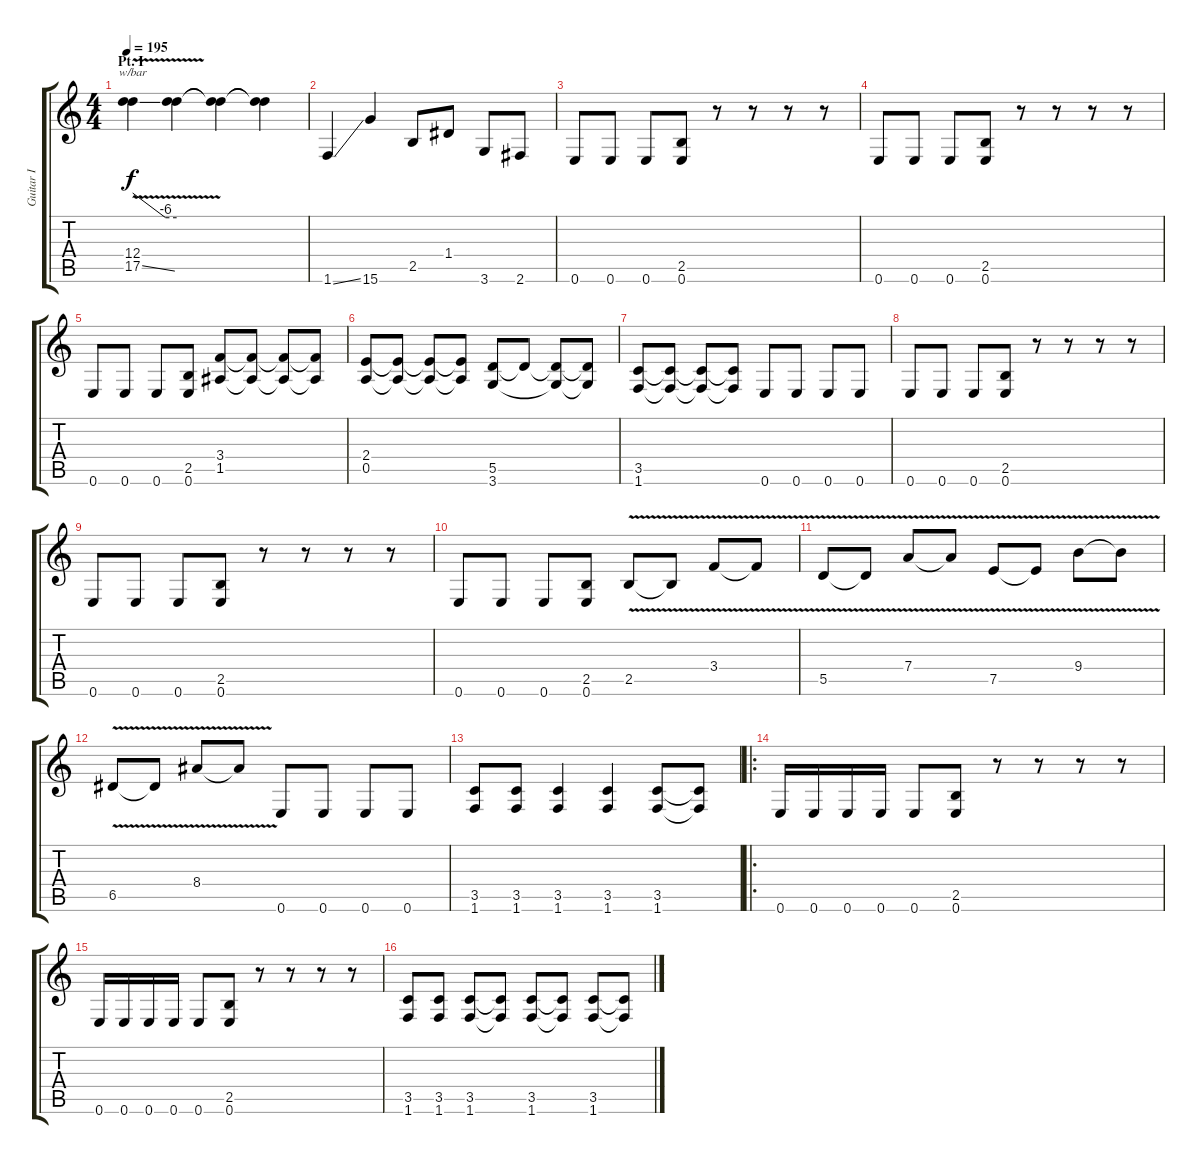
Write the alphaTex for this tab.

\track ("Guitar I" "Guitar I") {instrument distortionguitar}
\staff {score tabs}
\tuning (E4 B3 G3 D3 A2 E2) {hide}
\ts (4 4)
\section ("" "Pt. I")
\tempo 195
\clef g2
\ks c
(12.4{v} 17.5{ss}).4{tbe (custom default 0 0 45 -24 60 -24) dy f instrument distortionguitar} (12.4{t} 17.5{t}).4 (12.4{t} 17.5{t}).4 (12.4{t} 17.5{t}).4 |
1.6{ss}.4 15.6.4 2.5.8 1.4.8 3.6.8 2.6.8 |
0.6.8 0.6.8 0.6.8 (2.5 0.6).8 r.8 r.8 r.8 r.8 |
0.6.8 0.6.8 0.6.8 (2.5 0.6).8 r.8 r.8 r.8 r.8 |
0.6.8 0.6.8 0.6.8 (2.5 0.6).8 (3.4 1.5).8 (3.4{t} 1.5{t}).8 (3.4{t} 1.5{t}).8 (3.4{t} 1.5{t}).8 |
(2.4 0.5).8 (2.4{t} 0.5{t}).8 (2.4{t} 0.5{t}).8 (2.4{t} 0.5{t}).8 (5.5 3.6).8 5.5{t}.8 (5.5{t} 3.6{t}).8 (5.5{t} 3.6{t}).8 |
(3.5 1.6).8 (3.5{t} 1.6{t}).8 (3.5{t} 1.6{t}).8 (3.5{t} 1.6{t}).8 0.6.8 0.6.8 0.6.8 0.6.8 |
0.6.8 0.6.8 0.6.8 (2.5 0.6).8 r.8 r.8 r.8 r.8 |
0.6.8 0.6.8 0.6.8 (2.5 0.6).8 r.8 r.8 r.8 r.8 |
0.6.8 0.6.8 0.6.8 (2.5 0.6).8 2.5{v}.8 2.5{t}.8 3.4{v}.8 3.4{t}.8 |
5.5{v}.8 5.5{t}.8 7.4{v}.8 7.4{t}.8 7.5{v}.8 7.5{t}.8 9.4{v}.8 9.4{t}.8 |
6.5{v}.8 6.5{t}.8 8.4{v}.8 8.4{t}.8 0.6.8 0.6.8 0.6.8 0.6.8 |
(3.5 1.6).8 (3.5 1.6).8 (3.5 1.6).4 (3.5 1.6).4 (3.5 1.6).8 (3.5{t} 1.6{t}).8 |
\ro
0.6.16 0.6.16 0.6.16 0.6.16 0.6.8 (2.5 0.6).8 r.8 r.8 r.8 r.8 |
0.6.16 0.6.16 0.6.16 0.6.16 0.6.8 (2.5 0.6).8 r.8 r.8 r.8 r.8 |
(3.5 1.6).8 (3.5 1.6).8 (3.5 1.6).8 (3.5{t} 1.6{t}).8 (3.5 1.6).8 (3.5{t} 1.6{t}).8 (3.5 1.6).8 (3.5{t} 1.6{t}).8
